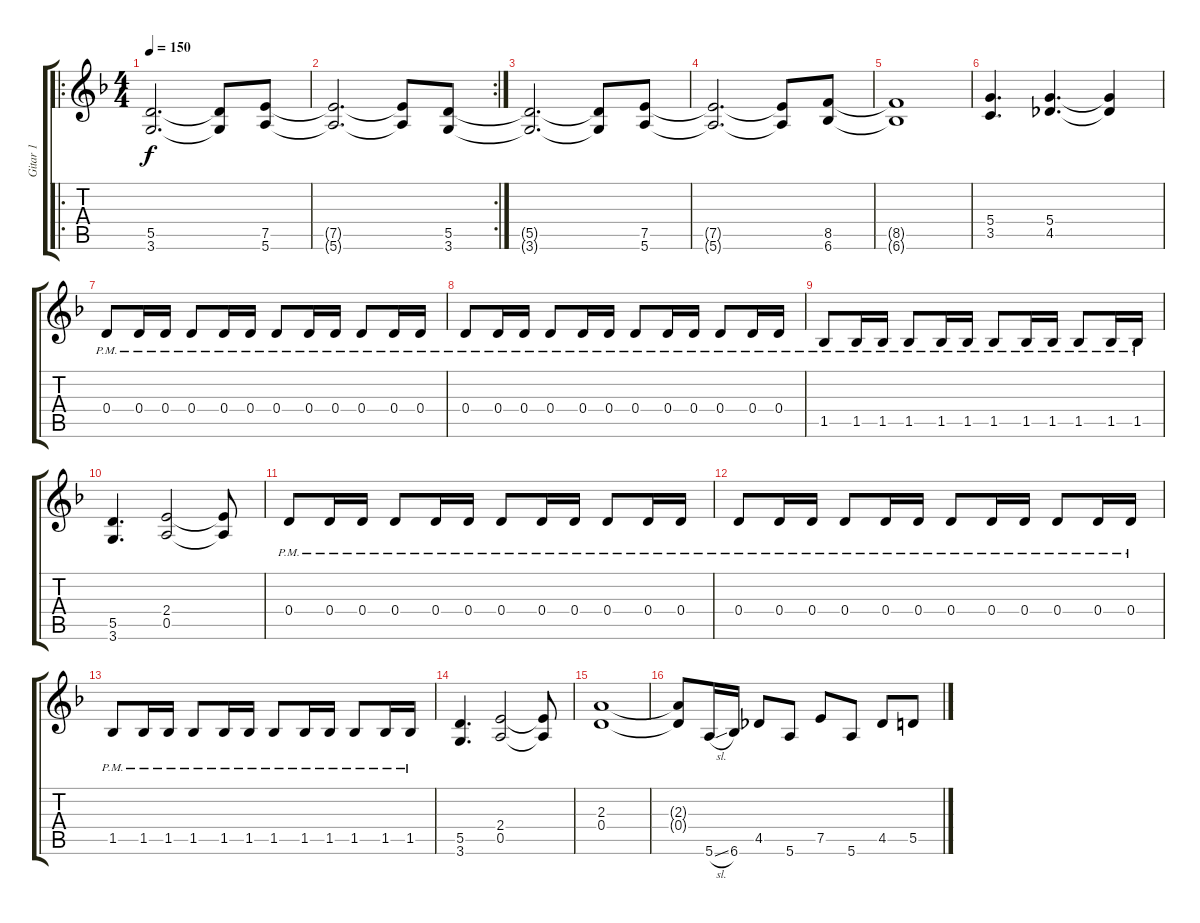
\track ("Gitar 1" "Gitar 1") {instrument overdrivenguitar}
\staff {score tabs}
\tuning (E4 B3 G3 D3 A2 E2) {hide}
\ro
\ts (4 4)
\tempo 150
\clef g2
\ks f
(5.5{t} 3.6{t}).2{d dy f} (5.5{t} 3.6{t}).8 (7.5 5.6).8 |
\rc 2
(7.5{t} 5.6{t}).2{d} (7.5{t} 5.6{t}).8 (5.5 3.6).8 |
(5.5{t} 3.6{t}).2{d} (5.5{t} 3.6{t}).8 (7.5 5.6).8 |
(7.5{t} 5.6{t}).2{d} (7.5{t} 5.6{t}).8 (8.5 6.6).8 |
(8.5{t} 6.6{t}).1 |
(5.4 3.5).4{d} (5.4 4.5).4{d} (5.4{t} 4.5{t}).4 |
0.4{pm}.8 0.4{pm}.16 0.4{pm}.16 0.4{pm}.8 0.4{pm}.16 0.4{pm}.16 0.4{pm}.8 0.4{pm}.16 0.4{pm}.16 0.4{pm}.8 0.4{pm}.16 0.4{pm}.16 |
0.4{pm}.8 0.4{pm}.16 0.4{pm}.16 0.4{pm}.8 0.4{pm}.16 0.4{pm}.16 0.4{pm}.8 0.4{pm}.16 0.4{pm}.16 0.4{pm}.8 0.4{pm}.16 0.4{pm}.16 |
1.5{pm}.8 1.5{pm}.16 1.5{pm}.16 1.5{pm}.8 1.5{pm}.16 1.5{pm}.16 1.5{pm}.8 1.5{pm}.16 1.5{pm}.16 1.5{pm}.8 1.5{pm}.16 1.5{pm}.16 |
(5.5 3.6).4{d} (2.4 0.5).2 (2.4{t} 0.5{t}).8 |
0.4{pm}.8 0.4{pm}.16 0.4{pm}.16 0.4{pm}.8 0.4{pm}.16 0.4{pm}.16 0.4{pm}.8 0.4{pm}.16 0.4{pm}.16 0.4{pm}.8 0.4{pm}.16 0.4{pm}.16 |
0.4{pm}.8 0.4{pm}.16 0.4{pm}.16 0.4{pm}.8 0.4{pm}.16 0.4{pm}.16 0.4{pm}.8 0.4{pm}.16 0.4{pm}.16 0.4{pm}.8 0.4{pm}.16 0.4{pm}.16 |
1.5{pm}.8 1.5{pm}.16 1.5{pm}.16 1.5{pm}.8 1.5{pm}.16 1.5{pm}.16 1.5{pm}.8 1.5{pm}.16 1.5{pm}.16 1.5{pm}.8 1.5{pm}.16 1.5{pm}.16 |
(5.5 3.6).4{d} (2.4 0.5).2 (2.4{t} 0.5{t}).8 |
(2.3 0.4).1 |
(2.3{t} 0.4{t}).8 5.6{sl}.16 6.6.16 4.5.8 5.6.8 7.5.8 5.6.8 4.5.8 5.5.8
